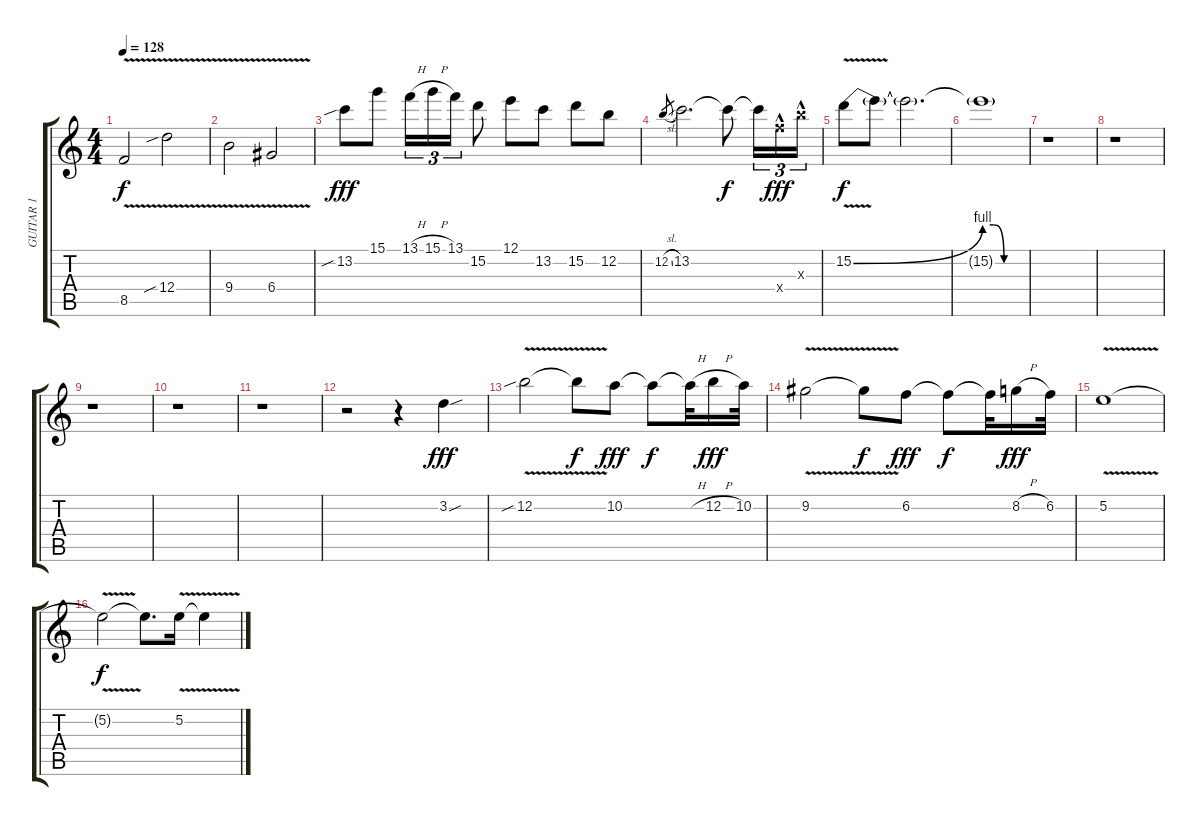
\track ("GUITAR 1" "GUITAR 1") {instrument overdrivenguitar}
\staff {score tabs}
\tuning (E4 B3 G3 D3 A2 E2) {hide}
\ts (4 4)
\tempo 128
\clef g2
\ks aminor
8.5{v}.2{dy f} 12.4{v sib}.2 |
9.4{v}.2 6.4{v}.2 |
13.2{sib}.8{dy fff} 15.1.8 13.1{h}.16{tu (3 2)} 15.1{h}.16{tu (3 2)} 13.1.16{tu (3 2)} 15.2.8 12.1.8 13.2.8 15.2.8 12.2.8 |
12.2{sl}.8{gr} 13.2.2{d} 13.2{t}.8{dy f} 13.2{t}.16{tu (3 2)} 15.4{hac x}.16{tu (3 2) dy fff} 16.3{hac x}.16{tu (3 2)} |
15.2{be (bend 0 0 60 4) v}.8{dy f} 15.2{t}.8 15.2{t}.2{d} |
15.2{be (custom 0 4 15 4 30 0 60 0) t}.1 |
r.1 |
r.1 |
r.1 |
r.1 |
r.1 |
r.2 r.4 3.2{sou}.4{dy fff} |
12.2{v sib}.2 12.2{t}.8{dy f} 10.2.8{dy fff} 10.2{t}.8{dy f} 10.2{h t}.32 12.2{h}.16{dy fff} 10.2.32 |
9.2{v}.2 9.2{t}.8{dy f} 6.2.8{dy fff} 6.2{t}.8{dy f} 6.2{t}.32 8.2{h}.16{dy fff} 6.2.32 |
5.2{v}.1 |
5.2{t}.2{dy f} 5.2{t}.8{d} 5.2{v}.16 5.2{t}.4
